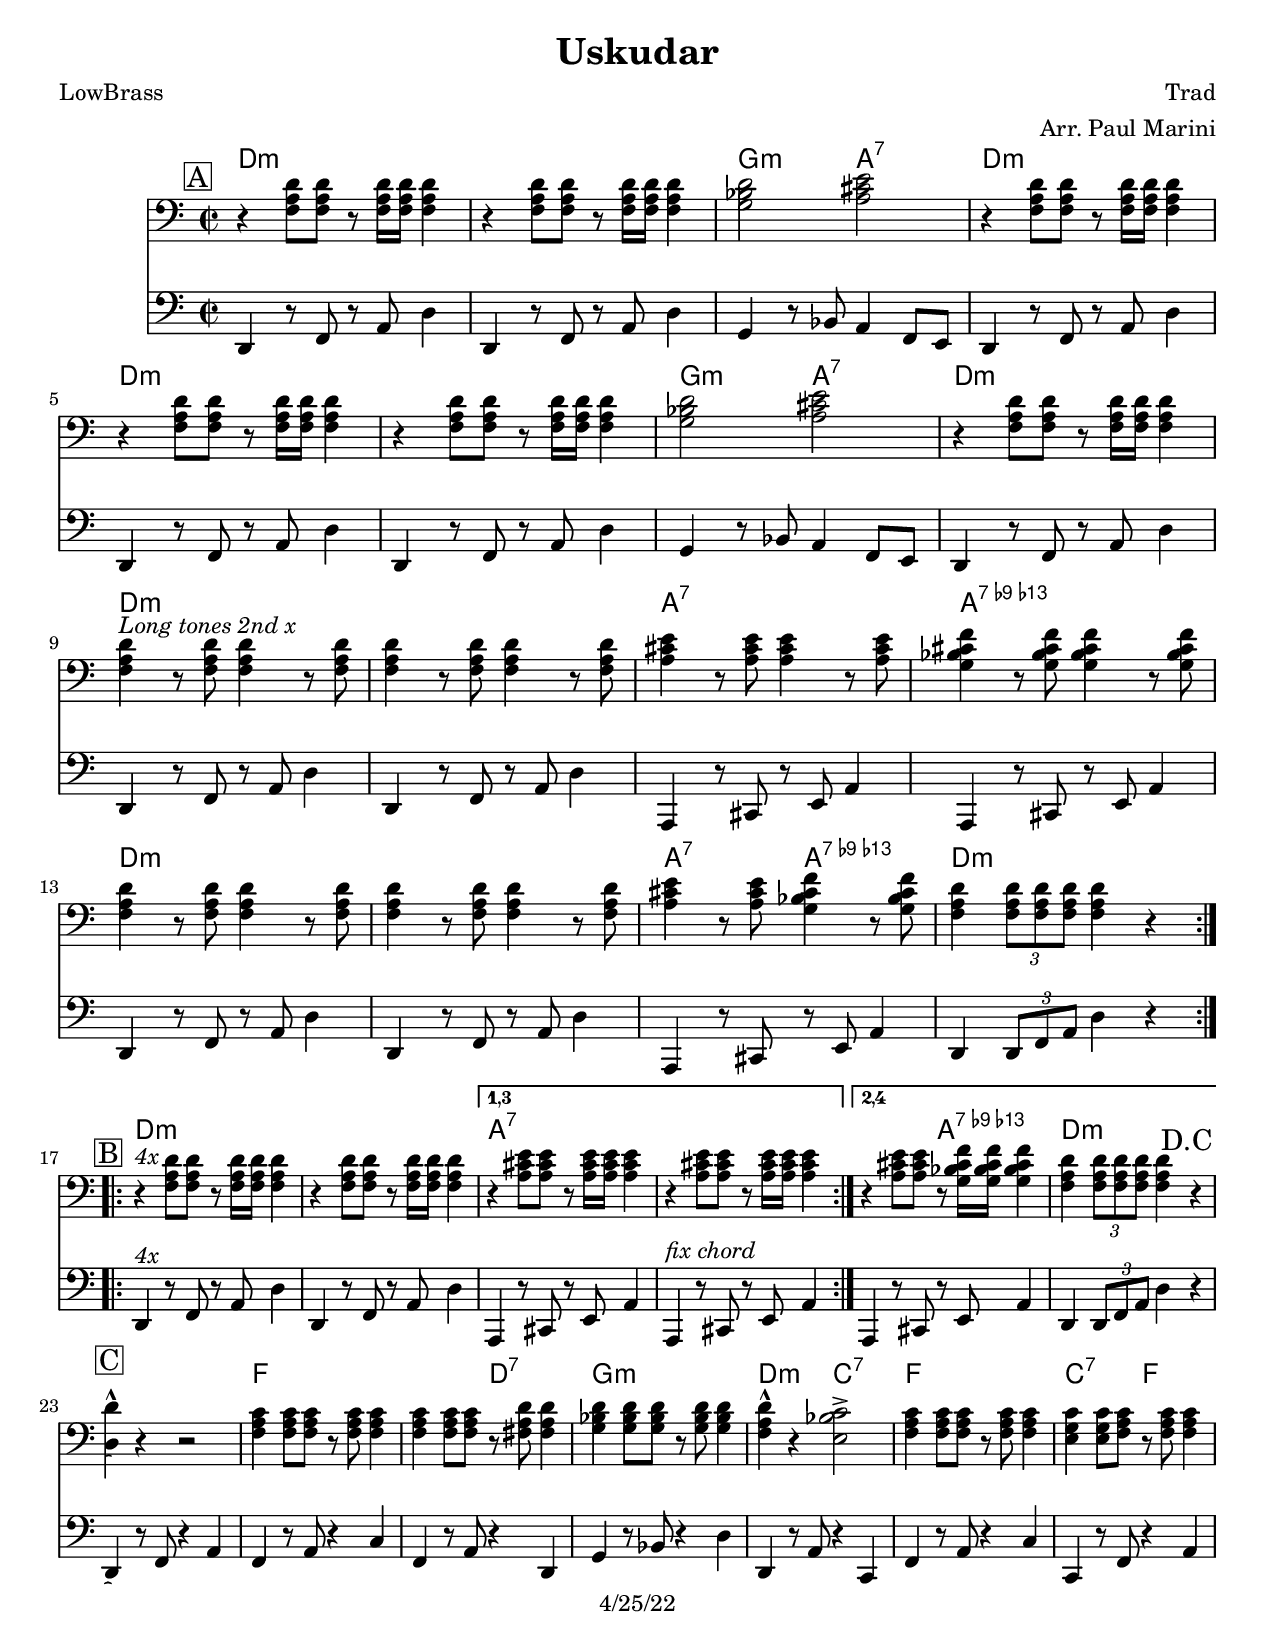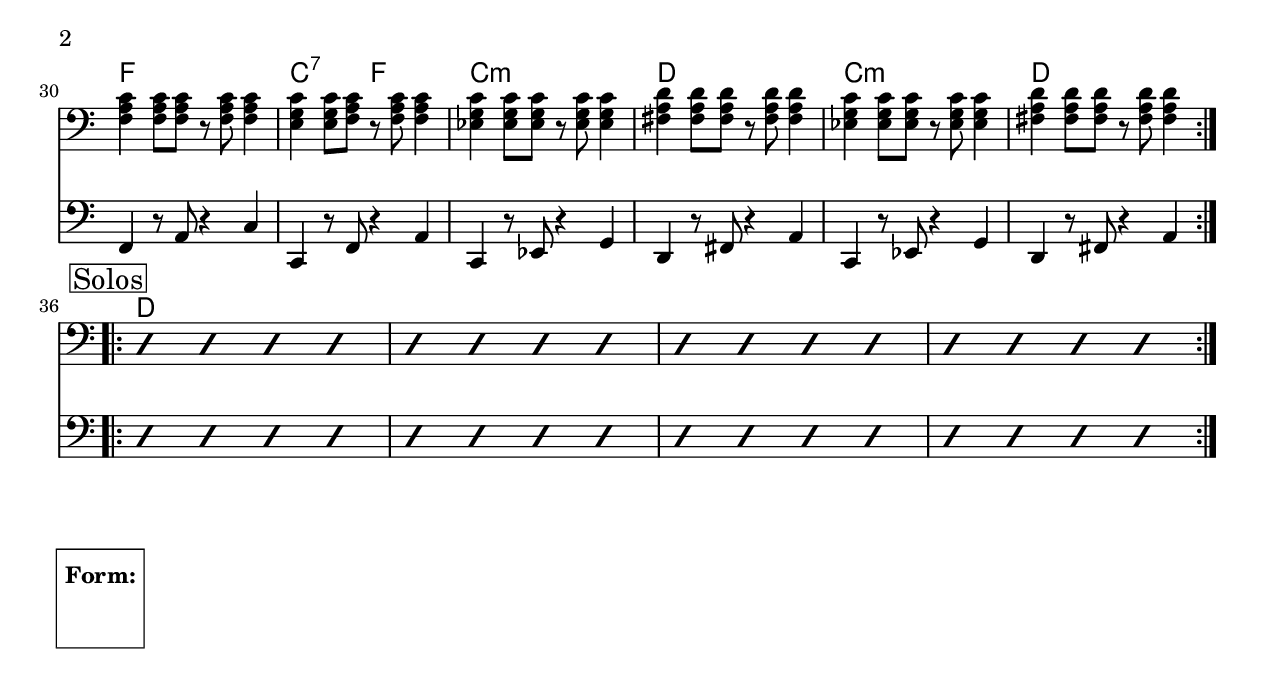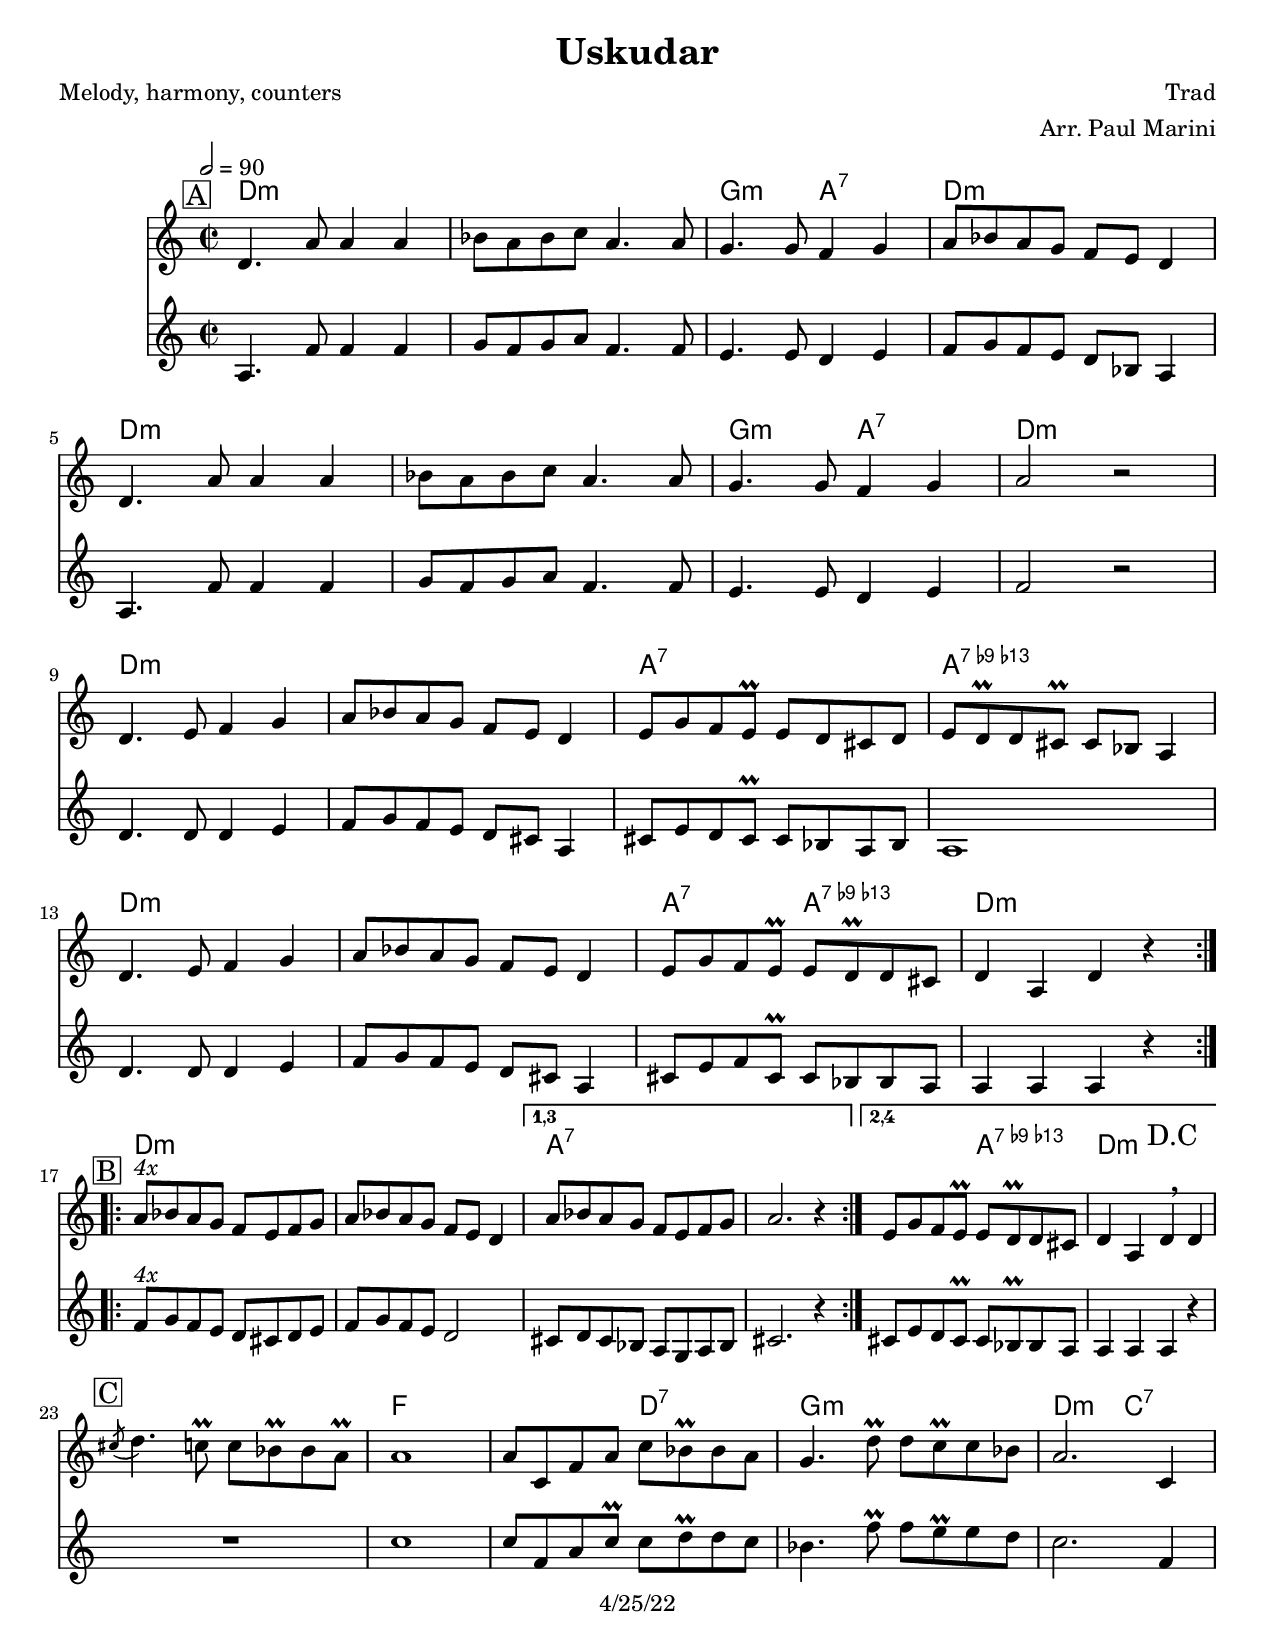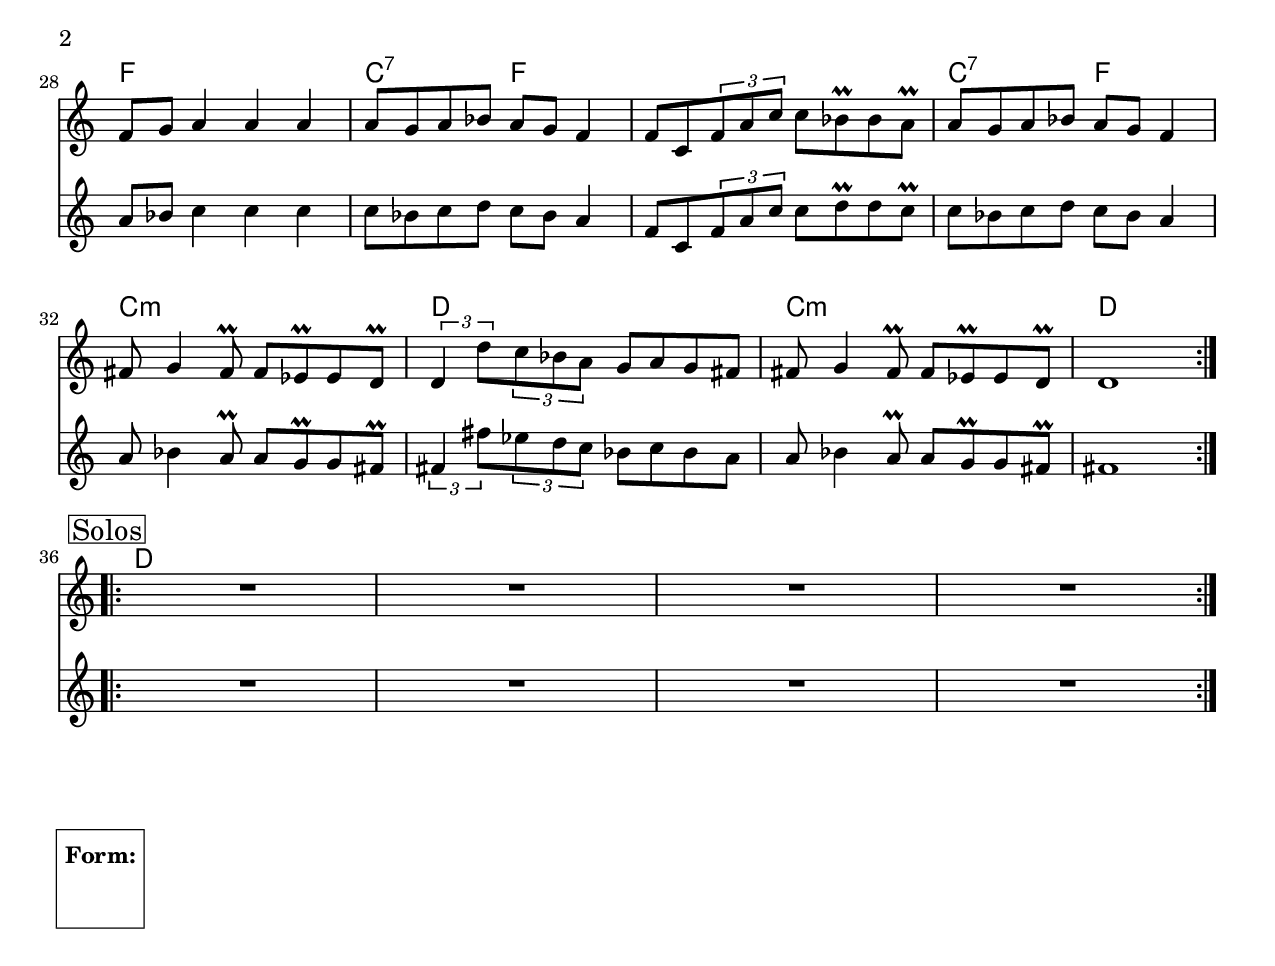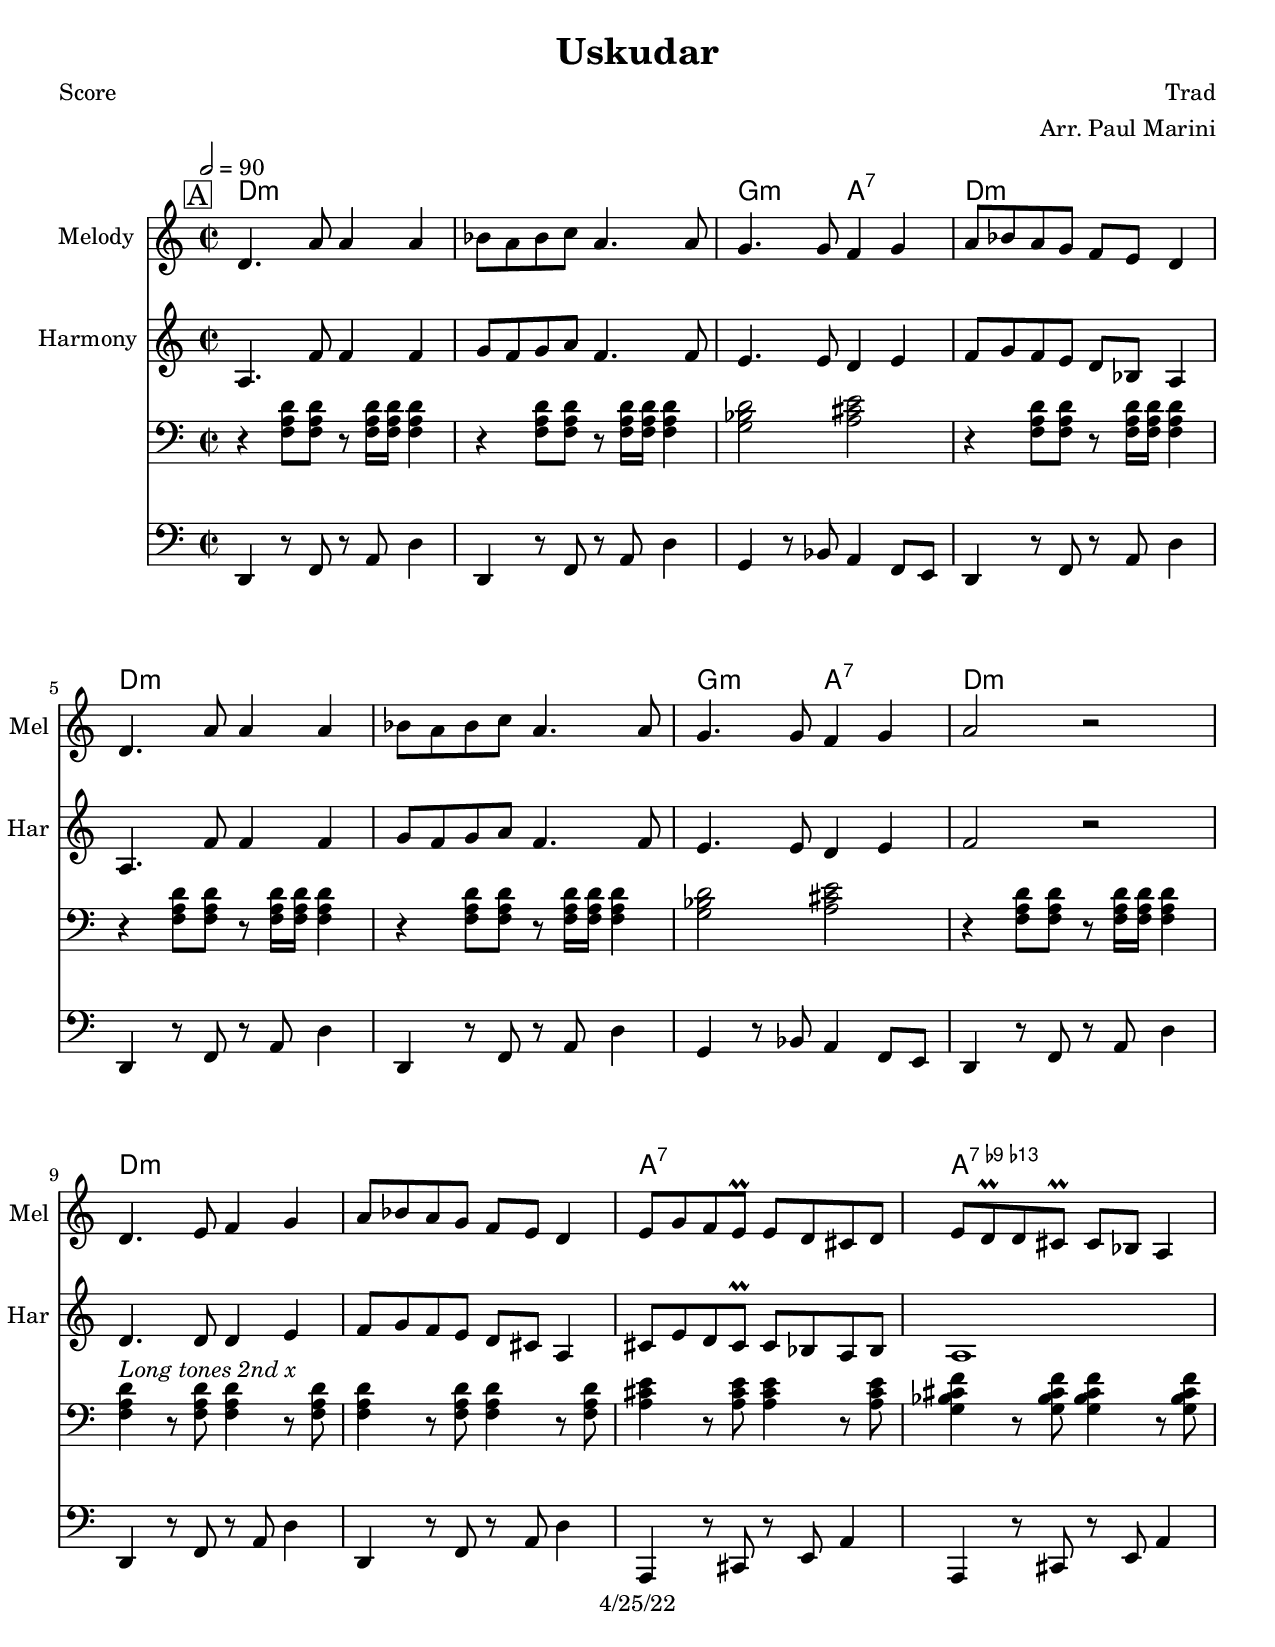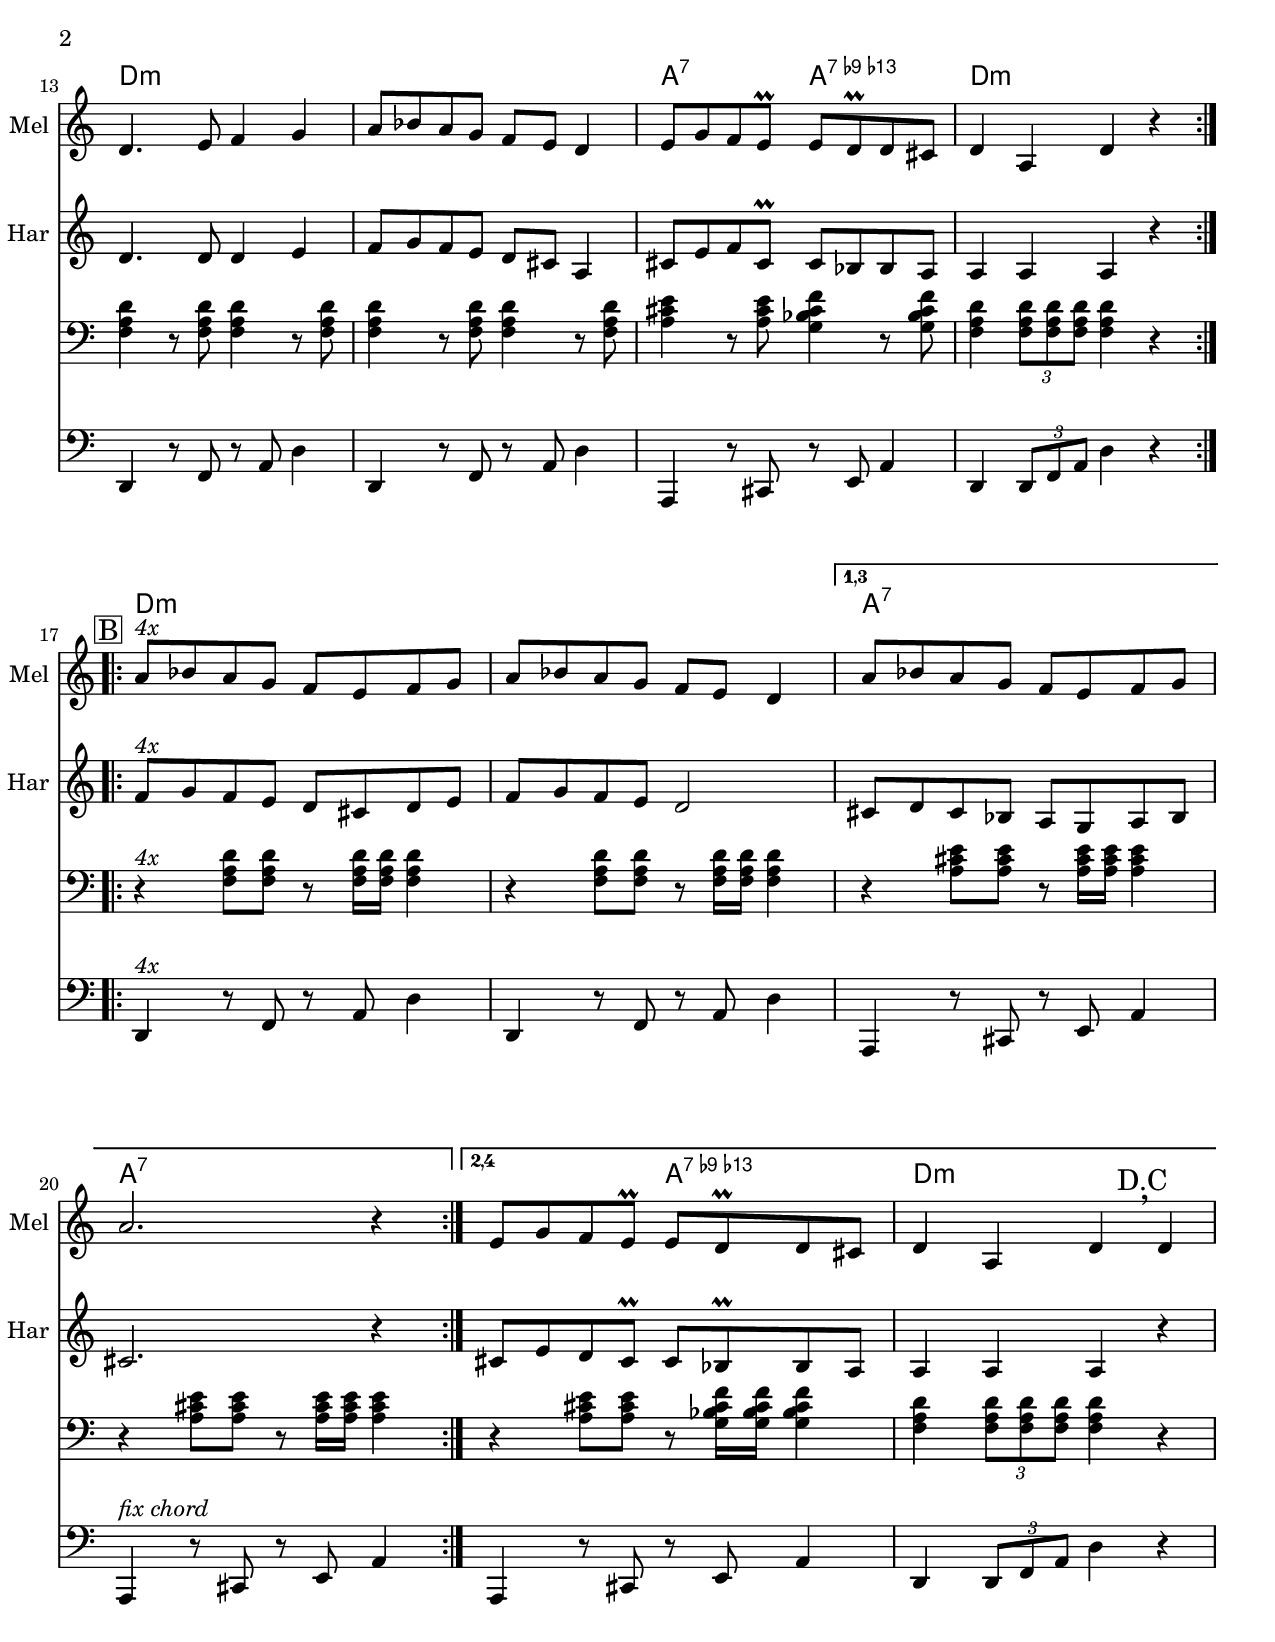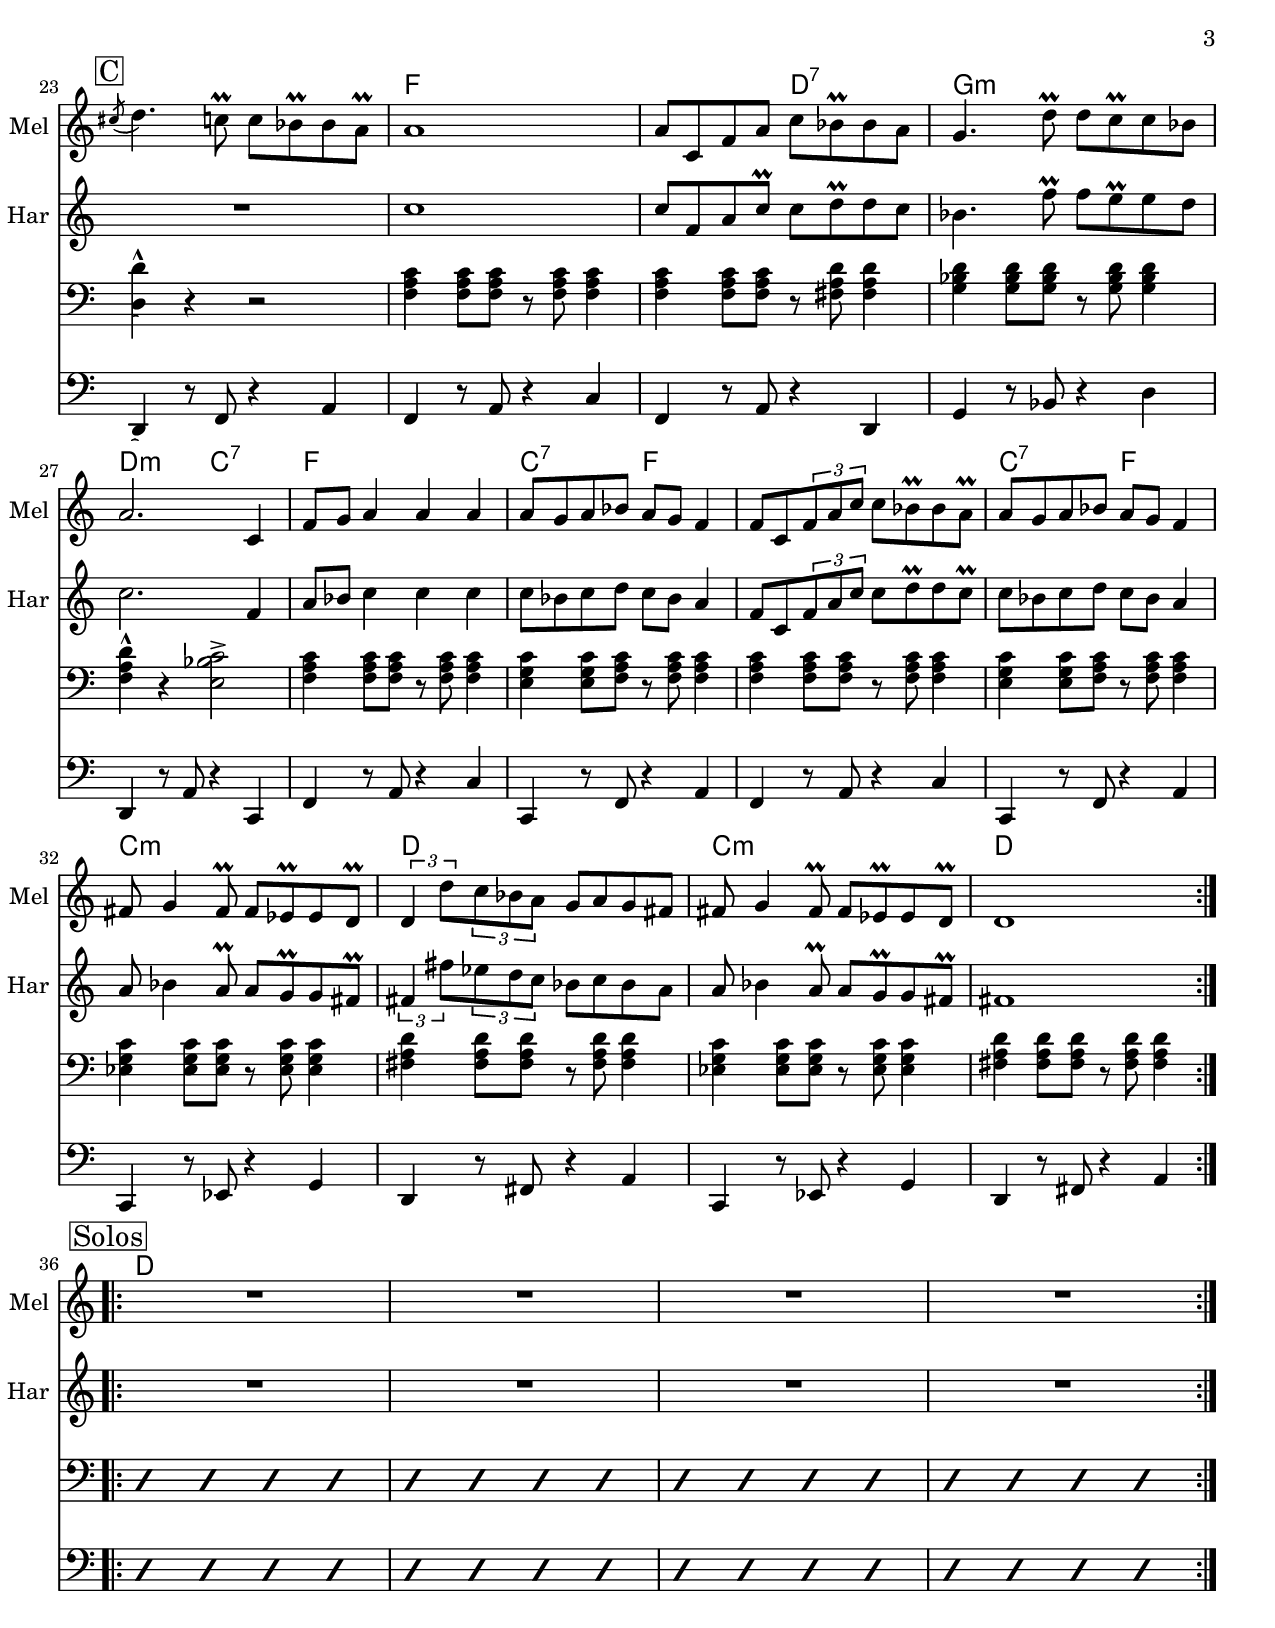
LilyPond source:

\version "2.22.0"

\header {
	title = "Uskudar"
	composer = "Trad"
	arranger = "Arr. Paul Marini"
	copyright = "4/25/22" %date of latest edits
}
\paper {
  #(set-paper-size "letter")
  }


slash = {
	\override NoteHead #'style = #'slash
	\override Stem #'transparent = ##t
}

noslash = {
	\revert NoteHead #'style
	\revert Stem #'transparent
}

the_form = %Form
	\markup { \box \column {
	\line { " " }
	\line { \bold " Form: " }
	\line { " " }
	\line { " " }
	}}

test = { \relative c' { \tempo 4 = 80 \set Score.markFormatter = #format-mark-box-letters
	\repeat volta 2 {
	}
}
}

%{ ornament conventions, a/o 10/2017
%	\prall		regular up ornament, metric
%	\lineprall	quick, nonmetric up ornament	(was \mordent)
%	\mordent		regular down ornament, nonmetric	(was \upbow)
%	\prallprall	consecutive up ornaments, metric
% \trill		trill
%	\turn		turn of some sort
%}

%{ split part:
%	<<
%		{ c8 d e f g f e d | c1 | }
%	\\
%		{ c,2 d8 e f g | c4 g e c | }
%	>>
%}

%{ modified volta spanners:
%	\repeat volta 4 {
%		c4 c c c | d4 d d d | e4 e e e |
%	}
%	\set Score.repeatCommands = #'((volta "1,3"))                   % gives custom volta spanner
%	    { f4 f g g  | }
%	\set Score.repeatCommands = #'((volta #f) (volta "2,4") end-repeat) % ends the 1st spanner, gives custom volta spanner and a repeat back
%			{ f8 f f f g a b c | }
%	\set Score.repeatCommands = #'((volta #f))                      % ends 2nd spanner
%}

melody = { \relative c'' { \set Score.markFormatter = #format-mark-box-letters
	\time 2/2
	\tempo 2 = 90

	\mark \markup { \box "A" }
	\repeat volta 2 {
		d,4. a'8 a4 a | bes8 a bes c a4. a8 |
		g4. g8 f4 g | a8 bes a g f e d4 |
\break

		d4. a'8 a4 a | bes8 a bes c a4. a8 |
		g4. g8 f4 g | a2 r |
\break

		d,4. e8 f4 g | a8 bes a g f e d4 |
		e8 g f e\prall e d cis d | e d\prall d cis\prall cis bes a4 |
\break

		d4. e8 f4 g | a8 bes a g f e d4 |
		e8 g f e\prall e d\prall d cis | d4 a d r |
	}
\break

	\mark \markup { \box "B" }
	\repeat volta 2 {
		a'8^\markup {\italic "4x"} bes a g f e f g | a bes a g f e d4 | 
	}
	\set Score.repeatCommands = #'((volta "1,3"))                   % gives custom volta spanner
		{ a'8 bes a g f e f g | a2. r4 | }
	\set Score.repeatCommands = #'((volta #f) (volta "2,4") end-repeat) % ends the 1st spanner, gives custom volta spanner and a repeat back
		{ e8 g f e\prall e d\prall d cis | d4 a d \breathe \mark \markup {"D.C"} d  | }
	\set Score.repeatCommands = #'((volta #f))                      % ends 2nd spanner
\break

	\mark \markup { \box "C" }
	\repeat volta 2 {
		\acciaccatura cis'8 d4. c8\prall c bes\prall bes a\prall | a1 |
		a8 c, f a c bes\prall bes a | g4. d'8\prall d c\prall c bes | 
		a2. c,4 | f8 g a4 a a | 
		a8 g a bes a g f4 | f8 c \tuplet 3/2 { f8 a c } c bes\prall bes a\prall | a8 g a bes a g f4 | 
		fis8 g4 fis8\prall fis8 ees\prall ees d\prall | 
		\tuplet 3/2 {d4 d'8} \tuplet 3/2 { c bes a }  g8 a g fis |
		fis8 g4 fis8\prall fis8 ees\prall ees d\prall | 
		d1 |
	}
\break

	\mark \markup { \box "Solos" }
	\repeat volta 2 {
		R1*4 | 
	}
}
}

harmony = { \relative c'' { \set Score.markFormatter = #format-mark-box-letters
	\time 2/2

	\mark \markup { \box "A" }
	\repeat volta 2 {
		a,4. f'8 f4 f | g8 f g a f4. f8 |
		e4. e8 d4 e | f8 g f e d bes a4 |
\break

		a4. f'8 f4 f | g8 f g a f4. f8 |
		e4. e8 d4 e | f2 r |
\break

		d4. d8 d4 e | f8 g f e d cis a4 |
		cis8 e d cis\prall cis bes a bes | a1 |
\break

		d4. d8 d4 e | f8 g f e d cis a4 |
		cis8 e f cis\prall cis bes bes a | a4 a a r |
	}
\break

	\mark \markup { \box "B" }
	\repeat volta 2 {
		f'8^\markup {\italic "4x"} g f e d cis d e | f g f e d2 | 
	}
	\set Score.repeatCommands = #'((volta "1,3"))                   % gives custom volta spanner
		{ cis8 d cis bes a g a bes | cis2. r4 | }
	\set Score.repeatCommands = #'((volta #f) (volta "2,4") end-repeat) % ends the 1st spanner, gives custom volta spanner and a repeat back
		{ cis8 e d cis\prall cis bes\prall bes a | a4 a a \mark \markup {"D.C"} r  | }
	\set Score.repeatCommands = #'((volta #f))                      % ends 2nd spanner
\break

	\mark \markup { \box "C" }
	\repeat volta 2 {
		\acciaccatura s8 R1 | c'1 |
		c8 f, a c\prall c d\prall d c | bes4. f'8\prall f e\prall e d | 
		c2. f,4 | a8 bes c4 c c | 
		c8 bes c d c bes a4 | f8 c \tuplet 3/2 { f8 a c } c d\prall d c\prall | c8 bes c d c bes a4 | 
		a8 bes4 a8\prall a8 g\prall g fis\prall | 
		\tuplet 3/2 {fis4 fis'8} \tuplet 3/2 { ees d c }  bes8 c bes a |
		a8 bes4 a8\prall a8 g\prall g fis\prall | 
		fis1 |
	}
\break

	\mark \markup { \box "Solos" }
	\repeat volta 2 {
		R1*4 | 
	}
}
}

midbrass = { \relative c { \set Score.markFormatter = #format-mark-box-letters
	\time 2/2

	\mark \markup { \box "A" }
	\repeat volta 2 {
		r4 <f a d>8 <f a d> r <f a d>16 <f a d> <f a d>4 | 
		r4 <f a d>8 <f a d> r <f a d>16 <f a d> <f a d>4 | 
		<g bes d>2 <a cis e>2 | 
		r4 <f a d>8 <f a d> r <f a d>16 <f a d> <f a d>4 | 
	\break

		r4 <f a d>8 <f a d> r <f a d>16 <f a d> <f a d>4 | 
		r4 <f a d>8 <f a d> r <f a d>16 <f a d> <f a d>4 | 
		<g bes d>2 <a cis e>2 | 
		r4 <f a d>8 <f a d> r <f a d>16 <f a d> <f a d>4 | 
	\break

		<f a d>4^\markup {\italic "Long tones 2nd x"} r8 <f a d> <f a d>4 r8 <f a d> |
		<f a d>4 r8 <f a d> <f a d>4 r8 <f a d> |
		<a cis e>4 r8 <a cis e> <a cis e>4 r8 <a cis e> |
		<g bes cis f>4 r8 <g bes cis f> <g bes cis f>4 r8 <g bes cis f> |
	\break

		<f a d>4 r8 <f a d> <f a d>4 r8 <f a d> |
		<f a d>4 r8 <f a d> <f a d>4 r8 <f a d> |
		<a cis e>4 r8 <a cis e> <g bes cis f>4 r8 <g bes cis f> |
		<f a d>4 \tuplet 3/2 { <f a d>8 <f a d> <f a d> } <f a d>4 r |
	\break

	}

	\mark \markup { \box "B" }
	\repeat volta 2 {
		r4^\markup {\italic "4x"}  <f a d>8 <f a d> r <f a d>16 <f a d> <f a d>4 | 
		r4 <f a d>8 <f a d> r <f a d>16 <f a d> <f a d>4 | 
	}
	\set Score.repeatCommands = #'((volta "1,3"))                   % gives custom volta spanner
		{ r4 <a cis e>8 <a cis e> r <a cis e>16 <a cis e> <a cis e>4 | 
		r4 <a cis e>8 <a cis e> r <a cis e>16 <a cis e> <a cis e>4 | }
	\set Score.repeatCommands = #'((volta #f) (volta "2,4") end-repeat) % ends the 1st spanner, gives custom volta spanner and a repeat back
		{ r4 <a cis e>8 <a cis e> r <g bes cis f>16 <g bes cis f> <g bes cis f>4 | <f a d>4 \tuplet 3/2 { <f a d>8 <f a d> <f a d> } <f a d>4 \mark \markup {"D.C"} r | }
	\set Score.repeatCommands = #'((volta #f))                      % ends 2nd spanner

	\mark \markup { \box "C" }
	\repeat volta 2 {
		\acciaccatura s8 <d d'>4-^ r r2 |
		<f a c>4 <f a c>8 <f a c> r <f a c> <f a c>4 |
		<f a c>4 <f a c>8 <f a c> r <fis a d> <fis a d>4 |
		<g bes d>4 <g bes d>8 <g bes d> r <g bes d> <g bes d>4 |
		<f a d>4-^ r <e bes' c>2-> |
		<f a c>4 <f a c>8 <f a c> r <f a c> <f a c>4 |
		<e g c>4 <e g c>8 <f a c> r <f a c> <f a c>4 |
		<f a c>4 <f a c>8 <f a c> r <f a c> <f a c>4 |
		<e g c>4 <e g c>8 <f a c> r <f a c> <f a c>4 |

		<ees g c>4 <ees g c>8 <ees g c> r <ees g c> <ees g c>4 |
		<fis a d>4 <fis a d>8 <fis a d> r <fis a d> <fis a d>4 |
		<ees g c>4 <ees g c>8 <ees g c> r <ees g c> <ees g c>4 |
		<fis a d>4 <fis a d>8 <fis a d> r <fis a d> <fis a d>4 |

	}
\break

	\mark \markup { \box "Solos" }
	\repeat volta 2 {
		\slash d4 d d d | 
		d d d d | d d d d | d d d d | 
	}

}
}

bass = { \relative c { \set Score.markFormatter = #format-mark-box-letters
	\time 2/2

	\mark \markup { \box "A" }
	\repeat volta 2 {
		d,4 r8 f r a d4 | d,4 r8 f r a d4 | 
		g,4 r8 bes a4 f8 e | d4 r8 f r a d4 | 

		d,4 r8 f r a d4 | d,4 r8 f r a d4 | 
		g,4 r8 bes a4 f8 e | d4 r8 f r a d4 | 

		d,4 r8 f r a d4 | d,4 r8 f r a d4 | 
		a,4 r8 cis r e a4 | a,4 r8 cis r e a4 | 

		d,4 r8 f r a d4 | d,4 r8 f r a d4 | 
		a,4 r8 cis r e a4 | d,4 \tuplet 3/2 { d8 f a } d4 r | 
	}

	\mark \markup { \box "B" }
	\repeat volta 2 {
		d,4^\markup {\italic "4x"}  r8 f r a d4 | d,4 r8 f r a d4 | 
	}
	\set Score.repeatCommands = #'((volta "1,3"))                   % gives custom volta spanner
		{ a,4 r8 cis r e a4 | a,4^\markup {\italic "fix chord"} r8 cis r e a4 | }
	\set Score.repeatCommands = #'((volta #f) (volta "2,4") end-repeat) % ends the 1st spanner, gives custom volta spanner and a repeat back
		{ a,4 r8 cis r e a4 | d,4 \tuplet 3/2 { d8 f a } d4 \mark \markup {"D.C"} r  | }
	\set Score.repeatCommands = #'((volta #f))                      % ends 2nd spanner

	\mark \markup { \box "C" }
	\repeat volta 2 {
		\acciaccatura s8 d,4 r8 f r4 a | f4 r8 a r4 c | 
		f,4 r8 a r4 d, | g4 r8 bes r4 d | 
		d,4 r8 a' r4 c, | f4 r8 a r4 c |
		c,4 r8 f r4 a | f4 r8 a r4 c |
		c,4 r8 f r4 a | 
		c,4 r8 ees r4 g | d4 r8 fis r4 a |
		c,4 r8 ees r4 g | d4 r8 fis r4 a |
	}
\break

	\mark \markup { \box "Solos" }
	\repeat volta 2 {
		\slash d4 d d d | 
		d d d d | d d d d | d d d d | 
	}

}
}


changes = { \chordmode {

% A
d1:min | d:min | g2:min a:7  | d1:min |
d1:min | d:min | g2:min a:7  | d1:min |

d1:min | d:min | a:7 | a:7.9-.13- |
d1:min | d:min | a2:7 a:7.9-.13- | d1:min |

% B
d1:min | d:min | 
	a:7 | a:7 |
	a2:7 a:7.9-.13- | d1:min |

% C
d1:min | f | f2 d:7 | g1:min |
d2:min c:7 | f1 | c2:7 f | f1 | c2:7 f | 
c1:min | d | c:min | d |

% Solos
d1 | d | d | d |

}
}


\book {
	\bookOutputSuffix "score"
    \header { poet = "Score" }
	\score {
	  <<
	    \new ChordNames {
		\set chordChanges = ##t
		\changes
	    }
	    \new Staff \with {
			instrumentName = "Melody "
			shortInstrumentName = "Mel "
			} { \clef treble
			\melody
	    }
	    \new Staff \with {
			instrumentName = "Harmony "
			shortInstrumentName = "Har "
			} { \clef treble
			\harmony
	    }
	    \new Staff { \clef bass
		\midbrass
	    }
	    \new Staff { \clef bass
		\bass
	    }
	  >>
	}
	\the_form
}
\book {
	\bookOutputSuffix "melodies"
    \header { poet = "Melody, harmony, counters" }
	\score {
	  <<
	    \new ChordNames {
		\set chordChanges = ##t
		\changes
	    }
	    \new Staff { \clef treble
		\melody
	    }
	    \new Staff { \clef treble
		\harmony
	    }
	  >>
	}
	\the_form
}
\book {
	\bookOutputSuffix "lowbrass"
    \header { poet = "LowBrass" }
	\score {
	  <<
	    \new ChordNames {
		\set chordChanges = ##t
		\changes
	    }
	    \new Staff { \clef bass
		\midbrass
	    }
	    \new Staff { \clef bass
		\bass
	    }
	  >>
	}
	\the_form
}
%{
\book {
	\bookOutputSuffix "midbrass"
    \header { poet = "Midbrass" }
	\score {
	  <<
	    \new ChordNames {
		\set chordChanges = ##t
		\changes
	    }
	    \new Staff { \clef bass
		\midbrass
	    }
	  >>
	}
	\the_form
}
%}
\book {
	\score {
	  <<
		\new Staff {
		  \set Staff.midiInstrument = #"trumpet" \unfoldRepeats
			\melody
		}
		\new Staff {
		  \set Staff.midiInstrument = #"trumpet" \unfoldRepeats
			\harmony
		}
		\new Staff {
		  \set Staff.midiInstrument = #"trumpet" \unfoldRepeats
			\midbrass
		}
		\new Staff {
		  \set Staff.midiInstrument = #"trumpet" \unfoldRepeats
			\bass
		}
	  >>
		\midi { }
	}
}
%{
\book {
	\score {
	  <<
		\new Staff {
		  \set Staff.midiInstrument = #"trumpet" \unfoldRepeats
			\test
		}
	  >>
		\midi { }
	}
}
%}
